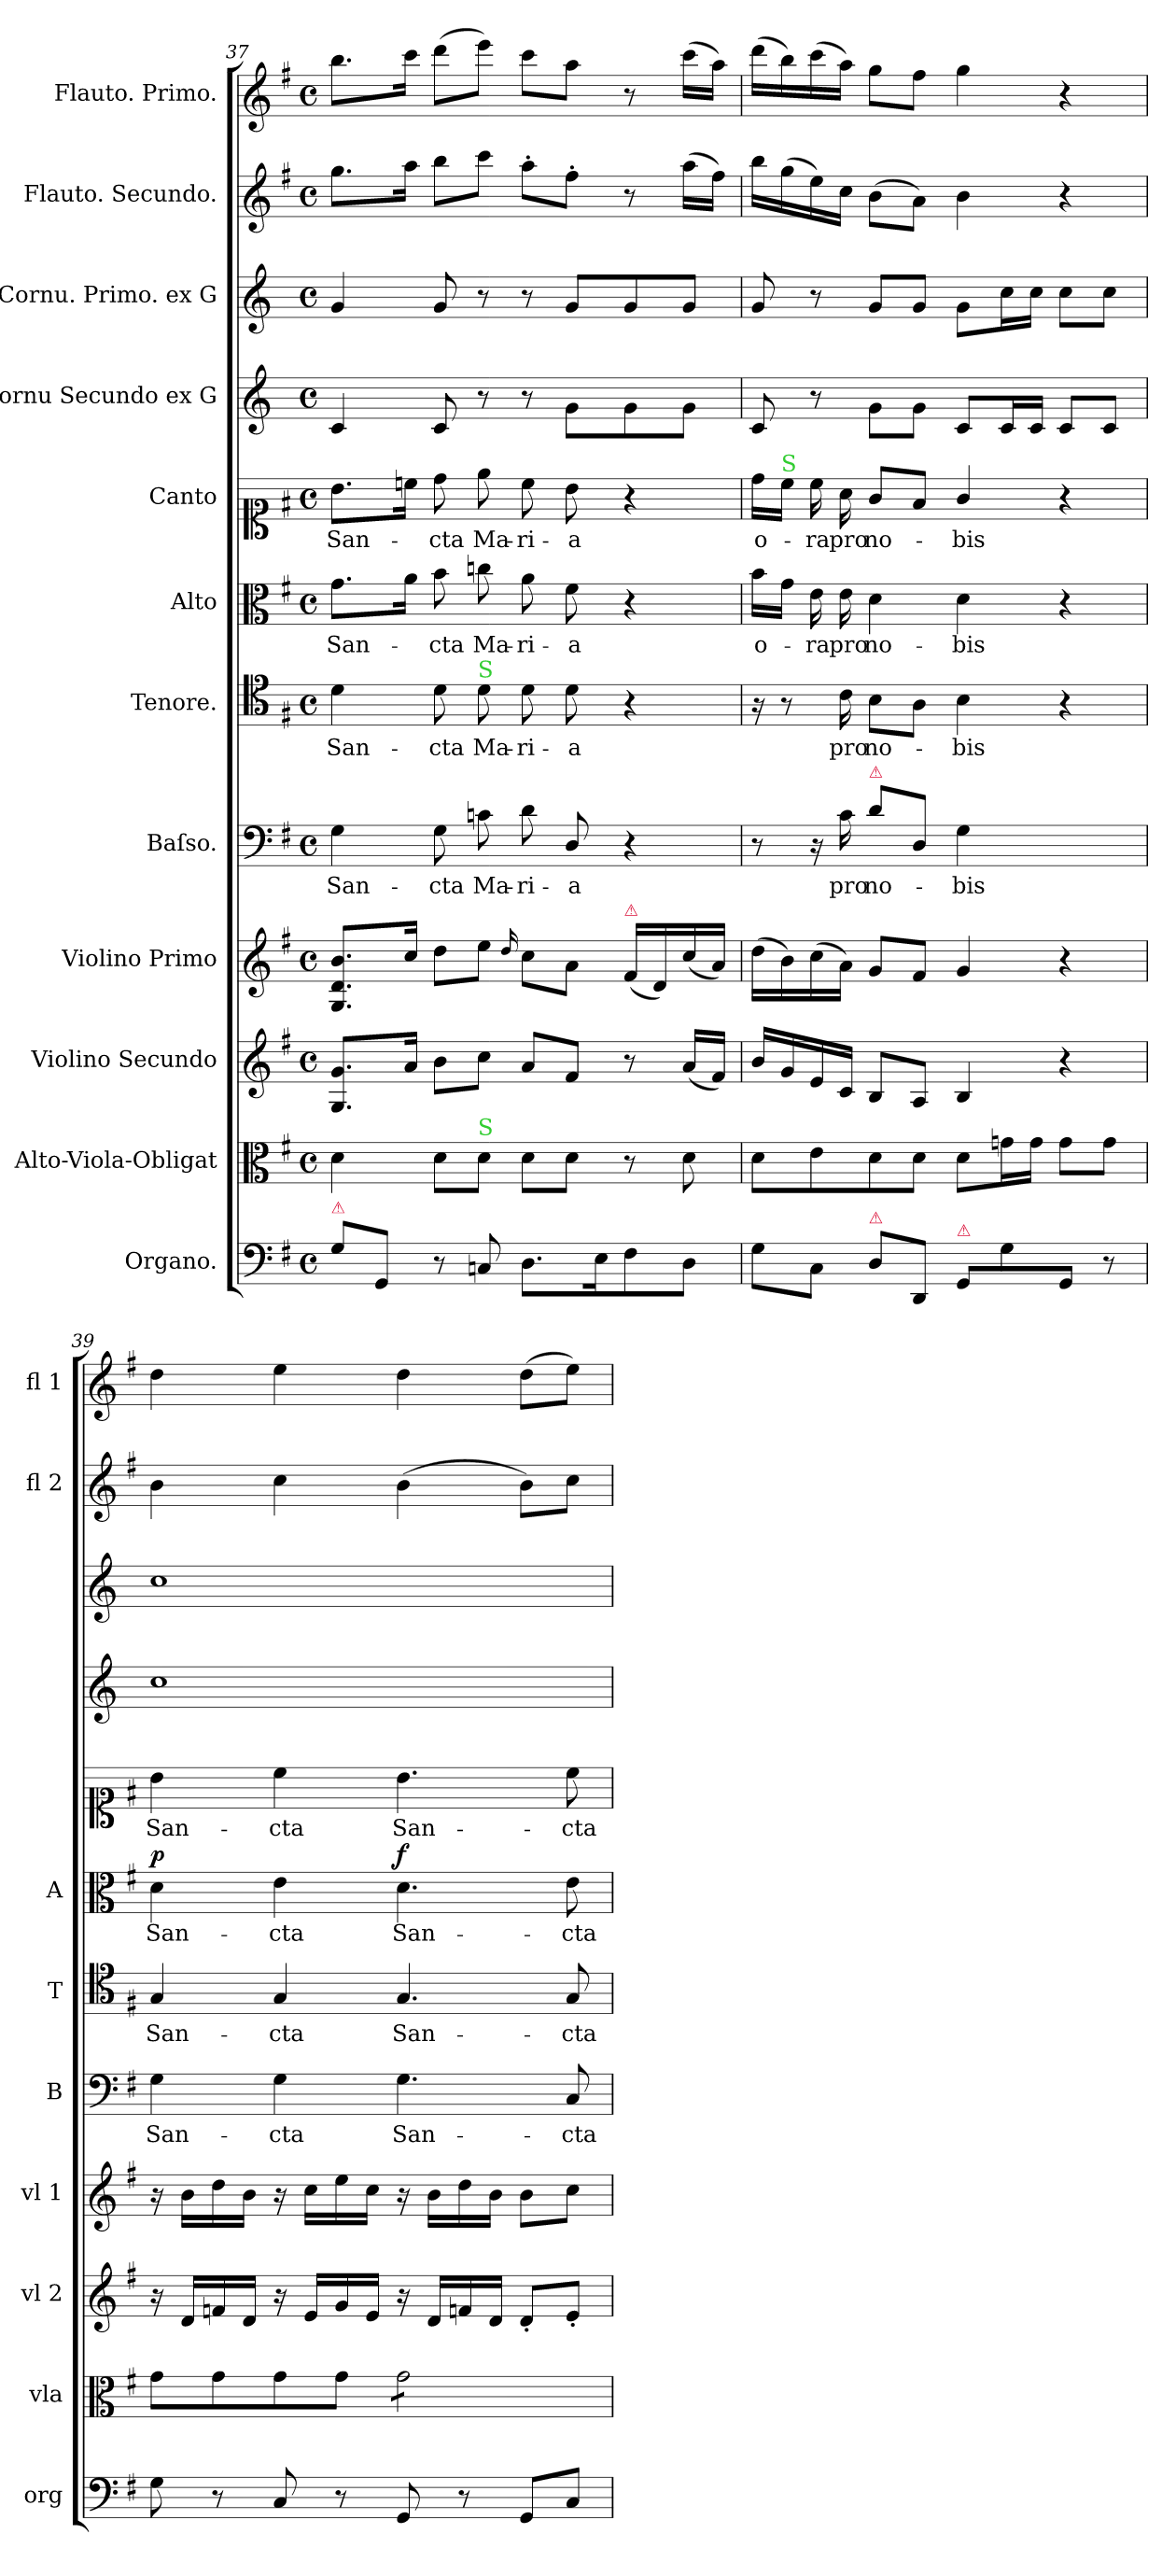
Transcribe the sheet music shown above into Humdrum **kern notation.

**kern	**kern	**kern	**dynam	**kern	**dynam	**kern	**text	**kern	**text	**kern	**text	**dynam	**kern	**text	**dynam	**kern	**dynam	**kern	**dynam	**kern	**dynam	**kern	**dynam
*part12	*part11	*part10	*part10	*part9	*part9	*part8	*part8	*part7	*part7	*part6	*part6	*part6	*part5	*part5	*part5	*part4	*part4	*part3	*part3	*part2	*part2	*part1	*part1
*staff12	*staff11	*staff10	*staff10	*staff9	*staff9	*staff8	*staff8	*staff7	*staff7	*staff6	*staff6	*staff6	*staff5	*staff5	*staff5	*staff4	*staff4	*staff3	*staff3	*staff2	*staff2	*staff1	*staff1
*I"Organo.	*I"Alto-Viola-Obligat	*I"Violino Secundo	*	*I"Violino Primo	*	*I"Baſso.	*	*I"Tenore.	*	*I"Alto	*	*	*I"Canto	*	*	*I"Cornu Secundo ex G	*	*I"Cornu. Primo. ex G	*	*I"Flauto. Secundo.	*	*I"Flauto. Primo.	*
*I'org	*I'vla	*I'vl 2	*	*I'vl 1	*	*I'B	*	*I'T	*	*I'A	*	*	*	*	*	*	*	*	*	*I'fl 2	*	*I'fl 1	*
*clefF4	*clefC3	*clefG2	*	*clefG2	*	*clefF4	*	*clefC4	*	*clefC3	*	*	*clefC1	*	*	*clefG2	*	*clefG2	*	*clefG2	*	*clefG2	*
*	*	*	*	*	*	*	*	*	*	*	*	*	*	*	*	*ITrd3c5	*	*ITrd3c5	*	*	*	*	*
*k[f#]	*k[f#]	*k[f#]	*	*k[f#]	*	*k[f#]	*	*k[f#]	*	*k[f#]	*	*	*k[f#]	*	*	*k[f#]	*	*k[f#]	*	*k[f#]	*	*k[f#]	*
*G:	*G:	*G:	*	*G:	*	*G:	*	*G:	*	*G:	*	*	*G:	*	*	*G:	*	*G:	*	*G:	*	*G:	*
*M4/4	*M4/4	*M4/4	*	*M4/4	*	*M4/4	*	*M4/4	*	*M4/4	*	*	*M4/4	*	*	*M4/4	*	*M4/4	*	*M4/4	*	*M4/4	*
*met(c)	*met(c)	*met(c)	*	*met(c)	*	*met(c)	*	*met(c)	*	*met(c)	*	*	*met(c)	*	*	*met(c)	*	*met(c)	*	*met(c)	*	*met(c)	*
=37	=37	=37	=37	=37	=37	=37	=37	=37	=37	=37	=37	=37	=37	=37	=37	=37	=37	=37	=37	=37	=37	=37	=37
!LO:TX:a:color=crimson:t=⚠	!	!	!	!	!	!	!	!	!	!	!	!	!	!	!	!	!	!	!	!	!	!	!
8G\L	4d\	8.G/ 8.g/L	.	8.G/ 8.d/ 8.b/L	.	4G\	San-	4d\	San-	8.g\L	San-	.	8.b\L	San-	.	4G/	.	4d/	.	8.gg\L	.	8.bb\L	.
8GG/J	.	.	.	.	.	.	.	.	.	.	.	.	.	.	.	.	.	.	.	.	.	.	.
.	.	16a/Jk	.	16cc/Jk	.	.	.	.	.	16a\Jk	.	.	16ccn\Jk	.	.	.	.	.	.	16aa\Jk	.	16ccc\Jk	.
8r	8d\L	8b\L	.	8dd\L	.	8G\	-cta	8d\	-cta	8b\	-cta	.	8dd\	-cta	.	8G/	.	8d/	.	8bb\L	.	(8ddd\L	.
!	!	!	!	!	!	!	!	!LO:TX:a:color=limegreen:t=S	!	!	!	!	!	!	!	!	!	!	!	!	!	!	!
!	!LO:TX:a:color=limegreen:t=S	!	!	!	!	!	!	!	!	!	!	!	!	!	!	!	!	!	!	!	!	!	!
8Cn/	8d\J	8cc\J	.	8ee\J	.	8cn\	Ma-	8d\	Ma-	8ccn\	Ma-	.	8ee\	Ma-	.	8r	.	8r	.	8ccc\J	.	8eee\J)	.
.	.	.	.	16qqdd/	.	.	.	.	.	.	.	.	.	.	.	.	.	.	.	.	.	.	.
8.D\L	8d\L	8a/L	.	8cc\L	.	8d\	-ri-	8d\	-ri-	8a\	-ri-	.	8cc\	-ri-	.	8r	.	8r	.	8aa'\L	.	8ccc\L	.
.	8d\J	8f#/J	.	8a\J	.	8D/	-a	8d\	-a	8f#\	-a	.	8b\	-a	.	8d\L	.	8d/L	.	8ff#'\J	.	8aa\J	.
16E\K	.	.	.	.	.	.	.	.	.	.	.	.	.	.	.	.	.	.	.	.	.	.	.
!	!	!	!	!LO:TX:a:color=crimson:t=⚠	!	!	!	!	!	!	!	!	!	!	!	!	!	!	!	!	!	!	!
8F#\	8r	8r	.	(16f#/LL	.	4r	.	4r	.	4r	.	.	4r	.	.	8d\	.	8d/	.	8r	.	8r	.
.	.	.	.	16d/)	.	.	.	.	.	.	.	.	.	.	.	.	.	.	.	.	.	.	.
8D\J	8d\	(16a/LL	.	(16cc\	.	.	.	.	.	.	.	.	.	.	.	8d\J	.	8d/J	.	(16aa\LL	.	(16ccc\LL	.
.	.	16f#/JJ)	.	16a\JJ)	.	.	.	.	.	.	.	.	.	.	.	.	.	.	.	16ff#\JJ)	.	16aa\JJ)	.
=38	=38	=38	=38	=38	=38	=38	=38	=38	=38	=38	=38	=38	=38	=38	=38	=38	=38	=38	=38	=38	=38	=38	=38
8G\L	8d\L	16b/LL	.	(16dd\LL	.	8r	.	16r	.	16b\LL	o-	.	16dd\LL	o-	.	8G/	.	8d/	.	16bb\LL	.	(16ddd\LL	.
!	!	!	!	!	!	!	!	!	!	!	!	!	!LO:TX:a:color=limegreen:t=S	!	!	!	!	!	!	!	!	!	!
.	.	16g/	.	16b\)	.	.	.	8r	.	16g\JJ	.	.	16cc\JJ	.	.	.	.	.	.	(16gg\	.	16bb\)	.
8C\J	8e\	16e/	.	(16cc\	.	16r	.	.	.	16e\	-ra	.	16cc\	-ra	.	8r	.	8r	.	16ee\)	.	(16ccc\	.
.	.	16c/JJ	.	16a\JJ)	.	16c\	pro	16c\	pro	16e\	pro	.	16a\	pro	.	.	.	.	.	16cc\JJ	.	16aa\JJ)	.
!	!	!	!	!	!	!LO:TX:a:color=crimson:t=⚠	!	!	!	!	!	!	!	!	!	!	!	!	!	!	!	!	!
!LO:TX:a:color=crimson:t=⚠	!	!	!	!	!	!	!	!	!	!	!	!	!	!	!	!	!	!	!	!	!	!	!
8D\L	8d\	8B/L	.	8g/L	.	8d\L	no-	8B\L	no-	4d\	no-	.	8g/L	no-	.	8d\L	.	8d/L	.	(8b\L	.	8gg\L	.
8DD/J	8d\J	8A/J	.	8f#/J	.	8D/J	.	8A\J	.	.	.	.	8f#/J	.	.	8d\J	.	8d/J	.	8a\J)	.	8ff#\J	.
!LO:TX:a:color=crimson:t=⚠	!	!	!	!	!	!	!	!	!	!	!	!	!	!	!	!	!	!	!	!	!	!	!
8GG/L	8d\L	4B/	.	4g/	.	4G\	-bis	4B\	-bis	4d\	-bis	.	4g/	-bis	.	8G/L	.	8d\L	.	4b\	.	4gg\	.
8G\	16gn\L	.	.	.	.	.	.	.	.	.	.	.	.	.	.	16G/L	.	16g\L	.	.	.	.	.
.	16g\JJ	.	.	.	.	.	.	.	.	.	.	.	.	.	.	16G/JJ	.	16g\JJ	.	.	.	.	.
8GG/J	8g\L	4r	.	4r	.	4ryy	.	4r	.	4r	.	.	4r	.	.	8G/L	.	8g\L	.	4r	.	4r	.
8r	8g\J	.	.	.	.	.	.	.	.	.	.	.	.	.	.	8G/J	.	8g\J	.	.	.	.	.
=39	=39	=39	=39	=39	=39	=39	=39	=39	=39	=39	=39	=39	=39	=39	=39	=39	=39	=39	=39	=39	=39	=39	=39
!	!	!	!	!	!	!	!	!	!	!	!	!LO:DY:a	!	!	!LO:DY:a	!	!LO:DY:b	!	!LO:DY:b	!	!LO:DY:b	!	!LO:DY:b
8G\	8g\L	16r	.	16r	.	4G\	San-	4G/	San-	4d\	San-	p	4b\	San-	pia	1g	pia	1g	pi	4b\	piano	4dd\	pi
!	!	!	!LO:DY:b	!	!LO:DY:b	!	!	!	!	!	!	!	!	!	!	!	!	!	!	!	!	!	!
.	.	16d/LL	piano	16b\LL	piano	.	.	.	.	.	.	.	.	.	.	.	.	.	.	.	.	.	.
8r	8g\	16fn/	.	16dd\	.	.	.	.	.	.	.	.	.	.	.	.	.	.	.	.	.	.	.
.	.	16d/JJ	.	16b\JJ	.	.	.	.	.	.	.	.	.	.	.	.	.	.	.	.	.	.	.
8C/	8g\	16r	.	16r	.	4G\	-cta	4G/	-cta	4e\	-cta	.	4cc\	-cta	.	.	.	.	.	4cc\	.	4ee\	.
.	.	16e/LL	.	16cc\LL	.	.	.	.	.	.	.	.	.	.	.	.	.	.	.	.	.	.	.
8r	8g\J	16g/	.	16ee\	.	.	.	.	.	.	.	.	.	.	.	.	.	.	.	.	.	.	.
.	.	16e/JJ	.	16cc\JJ	.	.	.	.	.	.	.	.	.	.	.	.	.	.	.	.	.	.	.
!	!	!	!	!	!	!	!LO:LY:i	!	!LO:LY:i	!	!LO:LY:i	!LO:DY:a	!	!LO:LY:i	!LO:DY:a	!	!	!	!	!	!	!	!
*	*tremolo	*	*	*	*	*	*	*	*	*	*	*	*	*	*	*	*	*	*	*	*	*	*
8GG/	8g\L	16r	.	16r	.	4.G\	San-	4.G/	San-	4.d\	San-	f	4.b\	San-	for&colon;	.	.	.	.	(4b\	.	4dd\	.
.	.	16d/LL	.	16b\LL	.	.	.	.	.	.	.	.	.	.	.	.	.	.	.	.	.	.	.
!	!	!	!LO:DY:b	!	!	!	!	!	!	!	!	!	!	!	!	!	!	!	!	!	!	!	!
8r	8g\	16fn/	for	16dd\	.	.	.	.	.	.	.	.	.	.	.	.	.	.	.	.	.	.	.
!	!	!	!	!	!LO:DY:b	!	!	!	!	!	!	!	!	!	!	!	!	!	!	!	!	!	!
.	.	16d/JJ	.	16b\JJ	for.	.	.	.	.	.	.	.	.	.	.	.	.	.	.	.	.	.	.
!	!	!	!	!	!	!	!	!	!	!	!	!	!	!	!	!	!	!	!	!	!	!	!LO:DY:b
8GG/L	8g\	8d'/L	.	8b\L	.	.	.	.	.	.	.	.	.	.	.	.	.	.	.	8b\L)	.	(8dd\L	for
!	!	!	!	!	!	!	!LO:LY:i	!	!LO:LY:i	!	!LO:LY:i	!	!	!LO:LY:i	!	!	!	!	!	!	!	!	!
8C/J	8g\J	8e'/J	.	8cc\J	.	8C/	-cta	8G/	-cta	8e\	-cta	.	8cc\	-cta	.	.	.	.	.	8cc\J	.	8ee\J)	.
*	*Xtremolo	*	*	*	*	*	*	*	*	*	*	*	*	*	*	*	*	*	*	*	*	*	*
=	=	=	=	=	=	=	=	=	=	=	=	=	=	=	=	=	=	=	=	=	=	=	=
*-	*-	*-	*-	*-	*-	*-	*-	*-	*-	*-	*-	*-	*-	*-	*-	*-	*-	*-	*-	*-	*-	*-	*-
